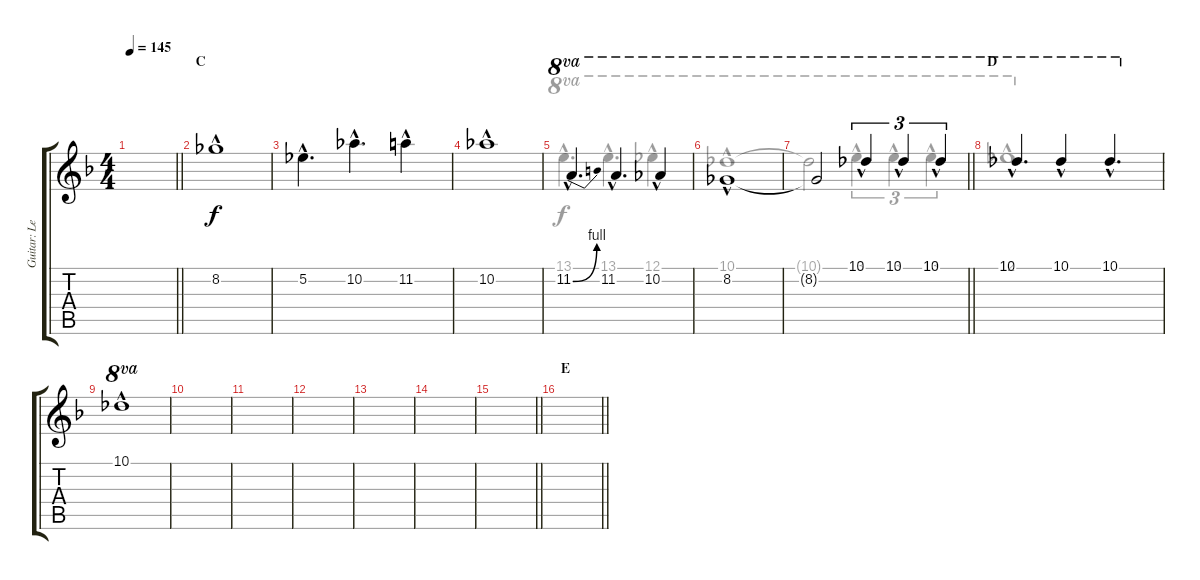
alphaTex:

\track ("Guitar: Lead" "Guitar: Le") {instrument overdrivenguitar}
\staff {score tabs}
\tuning (Eb4 Bb3 Gb3 Db3 Ab2 Eb2) {hide}
\voice
\ts (4 4)
\tempo 145
\clef g2
\barLineRight lightlight
\ks f
|
\section ("" "C")
8.2{hac}.1 |
5.2{hac}.4{d} 10.2{hac}.4{d} 11.2{hac}.4 |
10.2{hac}.1 |
11.2{be (bend 0 0 60 4) hac}.4{d ot 8va} 11.2{hac}.4{d ot 8va} 10.2{hac}.4{ot 8va} |
8.2{hac}.1{ot 8va} |
\barLineRight lightlight
8.2{t}.2{ot 8va} 10.1{hac}.4{tu (3 2) ot 8va} 10.1{hac}.4{tu (3 2) ot 8va} 10.1{hac}.4{tu (3 2) ot 8va} |
\section ("" "D")
10.1{hac}.4{d ot 8va} 10.1{hac}.4{ot 8va} 10.1{hac}.4{d ot 8va} |
10.1{hac}.1{ot 8va} |
|
|
|
|
|
\barLineRight lightlight
|
\section ("" "E")
\voice
\clef g2
\ottava regular
\simile none
\barLineRight lightlight
\ks f
|
|
|
|
13.1{hac}.4{d ot 8va} 13.1{hac}.4{d ot 8va} 12.1{hac}.4{ot 8va} |
10.1{hac}.1{ot 8va} |
\barLineRight lightlight
10.1{t}.2{ot 8va} 13.1{hac}.4{tu (3 2) ot 8va} 13.1{hac}.4{tu (3 2) ot 8va} 13.1{hac}.4{tu (3 2) ot 8va} |
12.1{hac}.1{ot 8va} |
|
|
|
|
|
|
\barLineRight lightlight
|
